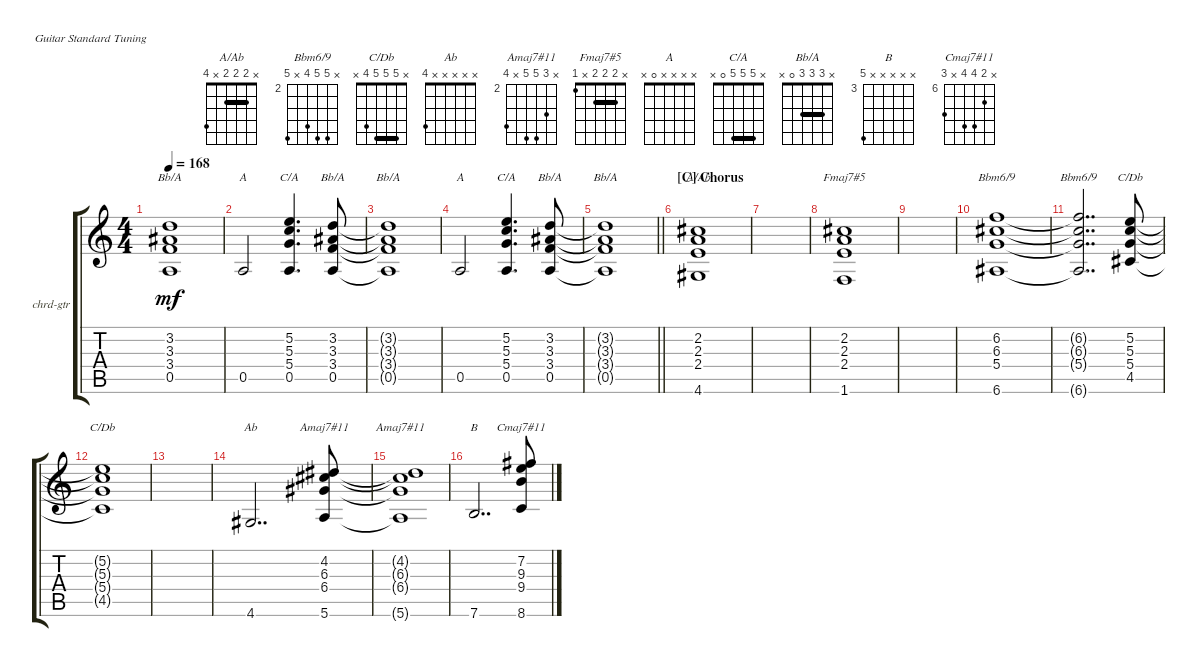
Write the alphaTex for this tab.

\bracketExtendMode groupsimilarinstruments
\firstSystemTrackNameOrientation horizontal
\otherSystemsTrackNameOrientation horizontal
\track ("Guitar Chords" "chrd-gtr") {instrument acousticguitarnylon}
\staff {score tabs}
\tuning (E4 B3 G3 D3 A2 E2)
\chord ("A/Ab" x 2 2 2 x 4) {showfingering false barre (2 2)}
\chord ("Bbm6/9" x 6 6 5 x 6) {firstfret 2 showfingering false}
\chord ("C/Db" x 5 5 5 4 x) {showfingering false barre (5 5)}
\chord ("Ab" x x x x x 4) {showfingering false}
\chord ("Amaj7#11" x 4 6 6 x 5) {firstfret 3 showfingering false}
\chord ("Amaj7#11" x 4 6 6 x 5) {firstfret 2 showfingering false}
\chord ("Fmaj7#5" x 2 2 2 x 1) {showfingering false barre (2 2)}
\chord ("A" x x x x 0 x) {showfingering false}
\chord ("C/A" x 5 5 5 0 x) {showfingering false barre (5 5)}
\chord ("Bb/A" x 3 3 3 0 x) {showfingering false barre (3 3)}
\chord ("B" x x x x x 7) {firstfret 3 showfingering false}
\chord ("Cmaj7#11" x 7 9 9 x 8) {firstfret 6 showfingering false}
\ts (4 4)
\tempo 168
\clef g2
\scale
0.333333
\ks c
(0.5{t} 3.4{t} 3.3{t} 3.2{t}).1{ch "Bb/A" dy mf} |
\scale
0.333333 0.5.2{ch "A"} (0.5 5.4 5.3 5.2).4{d ch "C/A"} (0.5 3.4 3.3 3.2).8{ch "Bb/A"} |
\scale
0.333333 (0.5{t} 3.4{t} 3.3{t} 3.2{t}).1{ch "Bb/A"} |
\scale
0.333333 0.5.2{ch "A"} (0.5 5.4 5.3 5.2).4{d ch "C/A"} (0.5 3.4 3.3 3.2).8{ch "Bb/A"} |
\scale
0.333333
\barLineRight lightlight
(0.5{t} 3.4{t} 3.3{t} 3.2{t}).1{ch "Bb/A"} |
\section ("C" "Chorus")
\scale
0.333333 (4.6 2.4 2.3 2.2).1{ch "A/Ab"} |
\scale
0.333333 |
\scale
0.333333 (1.6 2.4 2.3 2.2).1{ch "Fmaj7#5"} |
\scale
0.333333 |
\scale
0.333333 (6.6 5.4 6.3 6.2).1{ch "Bbm6/9"} |
\scale
0.333333 (6.6{t} 5.4{t} 6.3{t} 6.2{t}).2{dd ch "Bbm6/9"} (4.5 5.4 5.3 5.2).8{ch "C/Db"} |
\scale
0.333333 (4.5{t} 5.4{t} 5.3{t} 5.2{t}).1{ch "C/Db"} |
\scale
0.333333 |
\scale
0.333333 4.6.2{dd ch "Ab"} (5.6 6.4 6.3 4.2).8{ch "Amaj7#11"} |
\scale
0.333333 (5.6{t} 6.4{t} 6.3{t} 4.2{t}).1{ch "Amaj7#11"} |
\scale
0.333333 7.6.2{dd ch "B"} (8.6 9.4 9.3 7.2).8{ch "Cmaj7#11"}
